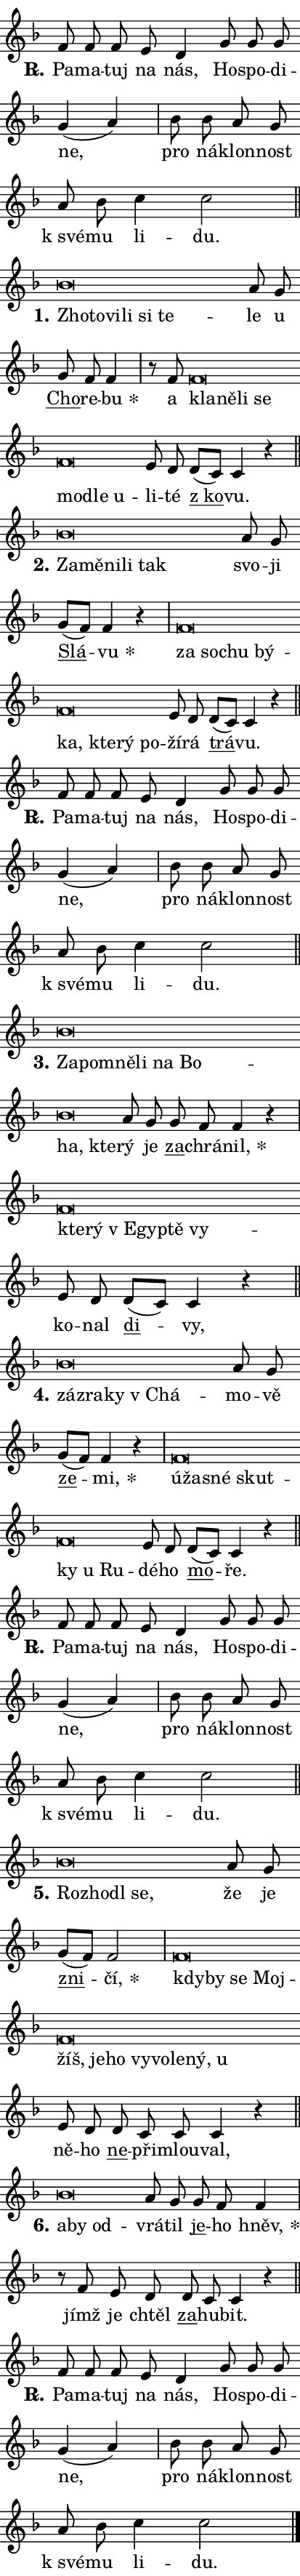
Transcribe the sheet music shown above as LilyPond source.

\version "2.22.1"
\header { tagline = "" }
\paper {
  indent = 0\cm
  top-margin = 0\cm
  right-margin = 0\cm
  bottom-margin = 0\cm
  left-margin = 0\cm
  paper-width = 7\cm
  page-breaking = #ly:one-page-breaking
  system-system-spacing.basic-distance = #11
  score-system-spacing.basic-distance = #11
  ragged-last = ##f
}


%% Author: Thomas Morley
%% https://lists.gnu.org/archive/html/lilypond-user/2020-05/msg00002.html
#(define (line-position grob)
"Returns position of @var[grob} in current system:
   @code{'start}, if at first time-step
   @code{'end}, if at last time-step
   @code{'middle} otherwise
"
  (let* ((col (ly:item-get-column grob))
         (ln (ly:grob-object col 'left-neighbor))
         (rn (ly:grob-object col 'right-neighbor))
         (col-to-check-left (if (ly:grob? ln) ln col))
         (col-to-check-right (if (ly:grob? rn) rn col))
         (break-dir-left
           (and
             (ly:grob-property col-to-check-left 'non-musical #f)
             (ly:item-break-dir col-to-check-left)))
         (break-dir-right
           (and
             (ly:grob-property col-to-check-right 'non-musical #f)
             (ly:item-break-dir col-to-check-right))))
        (cond ((eqv? 1 break-dir-left) 'start)
              ((eqv? -1 break-dir-right) 'end)
              (else 'middle))))

#(define (tranparent-at-line-position vctor)
  (lambda (grob)
  "Relying on @code{line-position} select the relevant enry from @var{vctor}.
Used to determine transparency,"
    (case (line-position grob)
      ((end) (not (vector-ref vctor 0)))
      ((middle) (not (vector-ref vctor 1)))
      ((start) (not (vector-ref vctor 2))))))

noteHeadBreakVisibility =
#(define-music-function (break-visibility)(vector?)
"Makes @code{NoteHead}s transparent relying on @var{break-visibility}"
#{
  \override NoteHead.transparent =
    #(tranparent-at-line-position break-visibility)
#})

#(define delete-ledgers-for-transparent-note-heads
  (lambda (grob)
    "Reads whether a @code{NoteHead} is transparent.
If so this @code{NoteHead} is removed from @code{'note-heads} from
@var{grob}, which is supposed to be @code{LedgerLineSpanner}.
As a result ledgers are not printed for this @code{NoteHead}"
    (let* ((nhds-array (ly:grob-object grob 'note-heads))
           (nhds-list
             (if (ly:grob-array? nhds-array)
                 (ly:grob-array->list nhds-array)
                 '()))
           ;; Relies on the transparent-property being done before
           ;; Staff.LedgerLineSpanner.after-line-breaking is executed.
           ;; This is fragile ...
           (to-keep
             (remove
               (lambda (nhd)
                 (ly:grob-property nhd 'transparent #f))
               nhds-list)))
      ;; TODO find a better method to iterate over grob-arrays, similiar
      ;; to filter/remove etc for lists
      ;; For now rebuilt from scratch
      (set! (ly:grob-object grob 'note-heads)  '())
      (for-each
        (lambda (nhd)
          (ly:pointer-group-interface::add-grob grob 'note-heads nhd))
        to-keep))))

hideNotes = {
  \noteHeadBreakVisibility #begin-of-line-visible
}
unHideNotes = {
  \noteHeadBreakVisibility #all-visible
}

% work-around for resetting accidentals
% https://lilypond.org/doc/v2.23/Documentation/notation/displaying-rhythms#unmetered-music
cadenzaMeasure = {
  \cadenzaOff
  \partial 1024 s1024
  \cadenzaOn
}

#(define-markup-command (accent layout props text) (markup?)
  "Underline accented syllable"
  (interpret-markup layout props
    #{\markup \override #'(offset . 4.3) \underline { #text }#}))

responsum = \markup \concat {
  "R" \hspace #-1.05 \path #0.1 #'((moveto 0 0.07) (lineto 0.9 0.8)) \hspace #0.05 "."
}

\layout {
    \context {
        \Staff
        \remove "Time_signature_engraver"
        \override LedgerLineSpanner.after-line-breaking = #delete-ledgers-for-transparent-note-heads
    }
    \context {
        \Voice {
            \override NoteHead.output-attributes = #'((class . "notehead"))
            \override Hairpin.height = #0.55
        }
    }
    \context {
        \Lyrics {
            \override StanzaNumber.output-attributes = #'((class . "stanzanumber"))
            \override LyricSpace.minimum-distance = #0.9
            \override LyricText.font-name = #"TeX Gyre Schola"
            \override LyricText.font-size = 1
            \override StanzaNumber.font-name = #"TeX Gyre Schola Bold"
            \override StanzaNumber.font-size = 1
        }
    }
}

% magnetic-lyrics.ily
%
%   written by
%     Jean Abou Samra <jean@abou-samra.fr>
%     Werner Lemberg <wl@gnu.org>
%
%   adapted by
%     Jiri Hon <jiri.hon@gmail.com>
%
% Version 2022-Apr-15

% https://www.mail-archive.com/lilypond-user@gnu.org/msg149350.html

#(define (Left_hyphen_pointer_engraver context)
   "Collect syllable-hyphen-syllable occurrences in lyrics and store
them in properties.  This engraver only looks to the left.  For
example, if the lyrics input is @code{foo -- bar}, it does the
following.

@itemize @bullet
@item
Set the @code{text} property of the @code{LyricHyphen} grob between
@q{foo} and @q{bar} to @code{foo}.

@item
Set the @code{left-hyphen} property of the @code{LyricText} grob with
text @q{foo} to the @code{LyricHyphen} grob between @q{foo} and
@q{bar}.
@end itemize

Use this auxiliary engraver in combination with the
@code{lyric-@/text::@/apply-@/magnetic-@/offset!} hook."
   (let ((hyphen #f)
         (text #f))
     (make-engraver
      (acknowledgers
       ((lyric-syllable-interface engraver grob source-engraver)
        (set! text grob)))
      (end-acknowledgers
       ((lyric-hyphen-interface engraver grob source-engraver)
        ;(when (not (grob::has-interface grob 'lyric-space-interface))
          (set! hyphen grob)));)
      ((stop-translation-timestep engraver)
       (when (and text hyphen)
         (ly:grob-set-object! text 'left-hyphen hyphen))
       (set! text #f)
       (set! hyphen #f)))))

#(define (lyric-text::apply-magnetic-offset! grob)
   "If the space between two syllables is less than the value in
property @code{LyricText@/.details@/.squash-threshold}, move the right
syllable to the left so that it gets concatenated with the left
syllable.

Use this function as a hook for
@code{LyricText@/.after-@/line-@/breaking} if the
@code{Left_@/hyphen_@/pointer_@/engraver} is active."
   (let ((hyphen (ly:grob-object grob 'left-hyphen #f)))
     (when hyphen
       (let ((left-text (ly:spanner-bound hyphen LEFT)))
         (when (grob::has-interface left-text 'lyric-syllable-interface)
           (let* ((common (ly:grob-common-refpoint grob left-text X))
                  (this-x-ext (ly:grob-extent grob common X))
                  (left-x-ext
                   (begin
                     ;; Trigger magnetism for left-text.
                     (ly:grob-property left-text 'after-line-breaking)
                     (ly:grob-extent left-text common X)))
                  ;; `delta` is the gap width between two syllables.
                  (delta (- (interval-start this-x-ext)
                            (interval-end left-x-ext)))
                  (details (ly:grob-property grob 'details))
                  (threshold (assoc-get 'squash-threshold details 0.2)))
             (when (< delta threshold)
               (let* (;; We have to manipulate the input text so that
                      ;; ligatures crossing syllable boundaries are not
                      ;; disabled.  For languages based on the Latin
                      ;; script this is essentially a beautification.
                      ;; However, for non-Western scripts it can be a
                      ;; necessity.
                      (lt (ly:grob-property left-text 'text))
                      (rt (ly:grob-property grob 'text))
                      (is-space (grob::has-interface hyphen 'lyric-space-interface))
                      (space (if is-space " " ""))
                      (space-markup (grob-interpret-markup grob " "))
                      (space-size (interval-length (ly:stencil-extent space-markup X)))
                      (extra-delta (if is-space space-size 0))
                      ;; Append new syllable.
                      (ltrt-space (if (and (string? lt) (string? rt))
                                (string-append lt space rt)
                                (make-concat-markup (list lt space rt))))
                      ;; Right-align `ltrt` to the right side.
                      (ltrt-space-markup (grob-interpret-markup
                               grob
                               (make-translate-markup
                                (cons (interval-length this-x-ext) 0)
                                (make-right-align-markup ltrt-space)))))
                 (begin
                   ;; Don't print `left-text`.
                   (ly:grob-set-property! left-text 'stencil #f)
                   ;; Set text and stencil (which holds all collected
                   ;; syllables so far) and shift it to the left.
                   (ly:grob-set-property! grob 'text ltrt-space)
                   (ly:grob-set-property! grob 'stencil ltrt-space-markup)
                   (ly:grob-translate-axis! grob (- (- delta extra-delta)) X))))))))))


#(define (lyric-hyphen::displace-bounds-first grob)
   ;; Make very sure this callback isn't triggered too early.
   (let ((left (ly:spanner-bound grob LEFT))
         (right (ly:spanner-bound grob RIGHT)))
     (ly:grob-property left 'after-line-breaking)
     (ly:grob-property right 'after-line-breaking)
     (ly:lyric-hyphen::print grob)))

squashThreshold = #0.4

\layout {
  \context {
    \Lyrics
    \consists #Left_hyphen_pointer_engraver
    \override LyricText.after-line-breaking =
      #lyric-text::apply-magnetic-offset!
    \override LyricHyphen.stencil = #lyric-hyphen::displace-bounds-first
    \override LyricText.details.squash-threshold = \squashThreshold
    \override LyricHyphen.minimum-distance = 0
    \override LyricHyphen.minimum-length = \squashThreshold
  }
}

squash = \override LyricText.details.squash-threshold = 9999
unSquash = \override LyricText.details.squash-threshold = \squashThreshold

left = \override LyricText.self-alignment-X = #LEFT
unLeft = \revert LyricText.self-alignment-X

starOffset = #(lambda (grob) 
                (let ((x_offset (ly:self-alignment-interface::aligned-on-x-parent grob)))
                  (if (= x_offset 0) 0 (+ x_offset 1.2))))

star = #(define-music-function (syllable)(string?)
"Append star separator at the end of a syllable"
#{
  \once \override LyricText.X-offset = #starOffset
  \lyricmode { \markup {
    #syllable
    \override #'((font-name . "TeX Gyre Schola Bold")) \hspace #0.2 \lower #0.65 \larger "*"
  } }
#})

starAccent = #(define-music-function (syllable)(string?)
"Append star separator at the end of a syllable and make accent"
#{
  \once \override LyricText.X-offset = #starOffset
  \lyricmode { \markup {
    \accent #syllable
    \override #'((font-name . "TeX Gyre Schola Bold")) \hspace #0.2 \lower #0.65 \larger "*"
  } }
#})

breath = #(define-music-function (syllable)(string?)
"Append breathing indicator at the end of a syllable"
#{
  \lyricmode { \markup { #syllable "+" } }
#})

optionalBreath = #(define-music-function (syllable)(string?)
"Append optional breathing indicator at the end of a syllable"
#{
  \lyricmode { \markup { #syllable "(+)" } }
#})


\score {
    <<
        \new Voice = "melody" { \cadenzaOn \key f \major \relative { f'8 f f e d4 \bar "" g8 g g \bar "" g4( a) \cadenzaMeasure \bar "|" bes8 bes a g \bar "" a bes c4 c2 \cadenzaMeasure \bar "||" \break }
\relative { bes'\breve*1/16 \hideNotes \breve*1/16 \bar "" \breve*1/16 \bar "" \breve*1/16 \bar "" \breve*1/16 \breve*1/16 \bar "" \unHideNotes a8 g \bar "" g f f4 \cadenzaMeasure \bar "|" r8 f f\breve*1/16 \hideNotes \breve*1/16 \bar "" \breve*1/16 \bar "" \breve*1/16 \bar "" \breve*1/16 \bar "" \breve*1/16 \breve*1/16 \bar "" \unHideNotes e8 d \bar "" d[( c)] c4 r \cadenzaMeasure \bar "||" \break }
\relative { bes'\breve*1/16 \hideNotes \breve*1/16 \bar "" \breve*1/16 \bar "" \breve*1/16 \breve*1/16 \bar "" \unHideNotes a8 g \bar "" g[( f)] f4 r \cadenzaMeasure \bar "|" f\breve*1/16 \hideNotes \breve*1/16 \bar "" \breve*1/16 \bar "" \breve*1/16 \bar "" \breve*1/16 \bar "" \breve*1/16 \bar "" \breve*1/16 \breve*1/16 \bar "" \unHideNotes e8 d \bar "" d[( c)] c4 r \cadenzaMeasure \bar "||" \break }
\relative { f'8 f f e d4 \bar "" g8 g g \bar "" g4( a) \cadenzaMeasure \bar "|" bes8 bes a g \bar "" a bes c4 c2 \cadenzaMeasure \bar "||" \break }
\relative { bes'\breve*1/16 \hideNotes \breve*1/16 \bar "" \breve*1/16 \bar "" \breve*1/16 \bar "" \breve*1/16 \bar "" \breve*1/16 \bar "" \breve*1/16 \breve*1/16 \bar "" \unHideNotes a8 g \bar "" g f f4 r \cadenzaMeasure \bar "|" f\breve*1/16 \hideNotes \breve*1/16 \bar "" \breve*1/16 \bar "" \breve*1/16 \bar "" \breve*1/16 \breve*1/16 \bar "" \unHideNotes e8 d \bar "" d[( c)] c4 r \cadenzaMeasure \bar "||" \break }
\relative { bes'\breve*1/16 \hideNotes \breve*1/16 \bar "" \breve*1/16 \breve*1/16 \bar "" \unHideNotes a8 g \bar "" g[( f)] f4 r \cadenzaMeasure \bar "|" f\breve*1/16 \hideNotes \breve*1/16 \bar "" \breve*1/16 \bar "" \breve*1/16 \bar "" \breve*1/16 \bar "" \breve*1/16 \breve*1/16 \bar "" \unHideNotes e8 d \bar "" d[( c)] c4 r \cadenzaMeasure \bar "||" \break }
\relative { f'8 f f e d4 \bar "" g8 g g \bar "" g4( a) \cadenzaMeasure \bar "|" bes8 bes a g \bar "" a bes c4 c2 \cadenzaMeasure \bar "||" \break }
\relative { bes'\breve*1/16 \hideNotes \breve*1/16 \bar "" \breve*1/16 \breve*1/16 \bar "" \unHideNotes a8 g \bar "" g[( f)] f2 \cadenzaMeasure \bar "|" f\breve*1/16 \hideNotes \breve*1/16 \bar "" \breve*1/16 \bar "" \breve*1/16 \bar "" \breve*1/16 \bar "" \breve*1/16 \bar "" \breve*1/16 \bar "" \breve*1/16 \bar "" \breve*1/16 \bar "" \breve*1/16 \bar "" \breve*1/16 \breve*1/16 \bar "" \unHideNotes e8 d \bar "" d c c c4 r \cadenzaMeasure \bar "||" \break }
\relative { bes'\breve*1/16 \hideNotes \breve*1/16 \breve*1/16 \bar "" \unHideNotes a8 g \bar "" g f f4 \cadenzaMeasure \bar "|" r8 f8 e8 d \bar "" d c c4 r \cadenzaMeasure \bar "||" \break }
\relative { f'8 f f e d4 \bar "" g8 g g \bar "" g4( a) \cadenzaMeasure \bar "|" bes8 bes a g \bar "" a bes c4 c2 \cadenzaMeasure \bar "||" \break } \bar "|." }
        \new Lyrics \lyricsto "melody" { \lyricmode { \set stanza = \responsum
Pa -- ma -- tuj na nás, Ho -- spo -- di -- ne, pro ná -- klon -- nost "k své" -- mu li -- du.
\set stanza = "1."
\left Zho -- \squash to -- vi -- li si te -- \unLeft \unSquash le u \markup \accent Cho -- re -- \star bu a \left kla -- \squash ně -- li se mo -- dle u -- \unLeft \unSquash li -- té \markup \accent "z ko" -- vu.
\set stanza = "2."
\left Za -- \squash mě -- ni -- li tak \unLeft \unSquash svo -- ji \markup \accent Slá -- \star vu \left za \squash so -- chu bý -- ka, kte -- rý po -- \unLeft \unSquash ží -- rá \markup \accent trá -- vu.
\set stanza = \responsum
Pa -- ma -- tuj na nás, Ho -- spo -- di -- ne, pro ná -- klon -- nost "k své" -- mu li -- du.
\set stanza = "3."
\left Za -- \squash po -- mně -- li na Bo -- ha, kte -- \unLeft \unSquash rý je \markup \accent za -- chrá -- \star nil, \left kte -- \squash rý "v E" -- gyp -- tě vy -- \unLeft \unSquash ko -- nal \markup \accent di -- vy,
\set stanza = "4."
\left zá -- \squash zra -- ky "v Chá" -- \unLeft \unSquash mo -- vě \markup \accent ze -- \star mi, \left ú -- \squash ža -- sné skut -- ky u Ru -- \unLeft \unSquash dé -- ho \markup \accent mo -- ře.
\set stanza = \responsum
Pa -- ma -- tuj na nás, Ho -- spo -- di -- ne, pro ná -- klon -- nost "k své" -- mu li -- du.
\set stanza = "5."
\left Roz -- \squash ho -- dl se, \unLeft \unSquash že je \markup \accent zni -- \star čí, \left kdy -- \squash by se Moj -- žíš, je -- ho vy -- vo -- le -- ný, u \unLeft \unSquash ně -- ho \markup \accent ne -- při -- mlou -- val,
\set stanza = "6."
\left a -- \squash by od -- \unLeft \unSquash vrá -- til \markup \accent je -- ho \star hněv, jímž je chtěl \markup \accent za -- hu -- bit.
\set stanza = \responsum
Pa -- ma -- tuj na nás, Ho -- spo -- di -- ne, pro ná -- klon -- nost "k své" -- mu li -- du. } }
    >>
    \layout {}
}
